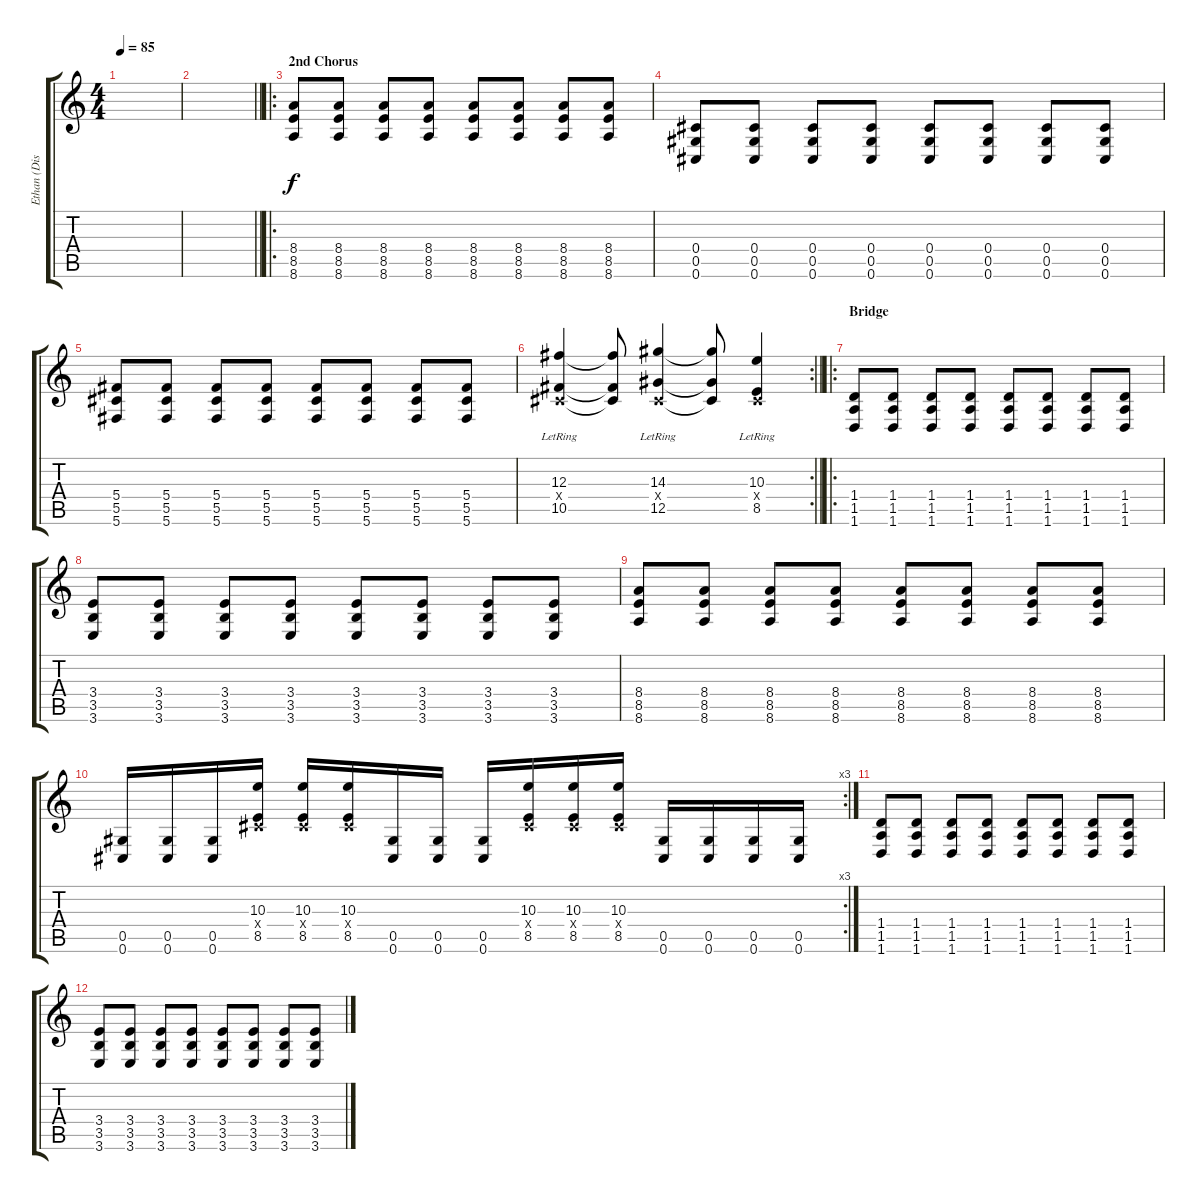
\track ("Ethan (Distortion)" "Ethan (Dis") {instrument distortionguitar}
\staff {score tabs}
\tuning (Eb4 Bb3 Gb3 Db3 Ab2 Db2) {hide}
\ts (4 4)
\tempo 85
\clef g2
\ks c
|
\barLineRight lightlight
|
\ro
\section ("" "2nd Chorus")
(8.4 8.5 8.6).8 (8.4 8.5 8.6).8 (8.4 8.5 8.6).8 (8.4 8.5 8.6).8 (8.4 8.5 8.6).8 (8.4 8.5 8.6).8 (8.4 8.5 8.6).8 (8.4 8.5 8.6).8 |
(0.4 0.5 0.6).8 (0.4 0.5 0.6).8 (0.4 0.5 0.6).8 (0.4 0.5 0.6).8 (0.4 0.5 0.6).8 (0.4 0.5 0.6).8 (0.4 0.5 0.6).8 (0.4 0.5 0.6).8 |
(5.4 5.5 5.6).8 (5.4 5.5 5.6).8 (5.4 5.5 5.6).8 (5.4 5.5 5.6).8 (5.4 5.5 5.6).8 (5.4 5.5 5.6).8 (5.4 5.5 5.6).8 (5.4 5.5 5.6).8 |
\rc 2
\barLineRight lightlight
(12.3{lr} 0.4{x} 10.5{lr}).4 (12.3{t} 0.4{t} 10.5{t}).8 (14.3{lr} 0.4{x} 12.5{lr}).4 (14.3{t} 0.4{t} 12.5{t}).8 (10.3{lr} 0.4{x} 8.5{lr}).4 |
\ro
\section ("" "Bridge")
(1.4 1.5 1.6).8 (1.4 1.5 1.6).8 (1.4 1.5 1.6).8 (1.4 1.5 1.6).8 (1.4 1.5 1.6).8 (1.4 1.5 1.6).8 (1.4 1.5 1.6).8 (1.4 1.5 1.6).8 |
(3.4 3.5 3.6).8 (3.4 3.5 3.6).8 (3.4 3.5 3.6).8 (3.4 3.5 3.6).8 (3.4 3.5 3.6).8 (3.4 3.5 3.6).8 (3.4 3.5 3.6).8 (3.4 3.5 3.6).8 |
(8.4 8.5 8.6).8 (8.4 8.5 8.6).8 (8.4 8.5 8.6).8 (8.4 8.5 8.6).8 (8.4 8.5 8.6).8 (8.4 8.5 8.6).8 (8.4 8.5 8.6).8 (8.4 8.5 8.6).8 |
\rc 3
(0.5 0.6).16 (0.5 0.6).16 (0.5 0.6).16 (10.3 0.4{x} 8.5).16 (10.3 0.4{x} 8.5).16 (10.3 0.4{x} 8.5).16 (0.5 0.6).16 (0.5 0.6).16 (0.5 0.6).16 (10.3 0.4{x} 8.5).16 (10.3 0.4{x} 8.5).16 (10.3 0.4{x} 8.5).16 (0.5 0.6).16 (0.5 0.6).16 (0.5 0.6).16 (0.5 0.6).16 |
(1.4 1.5 1.6).8 (1.4 1.5 1.6).8 (1.4 1.5 1.6).8 (1.4 1.5 1.6).8 (1.4 1.5 1.6).8 (1.4 1.5 1.6).8 (1.4 1.5 1.6).8 (1.4 1.5 1.6).8 |
(3.4 3.5 3.6).8 (3.4 3.5 3.6).8 (3.4 3.5 3.6).8 (3.4 3.5 3.6).8 (3.4 3.5 3.6).8 (3.4 3.5 3.6).8 (3.4 3.5 3.6).8 (3.4 3.5 3.6).8
